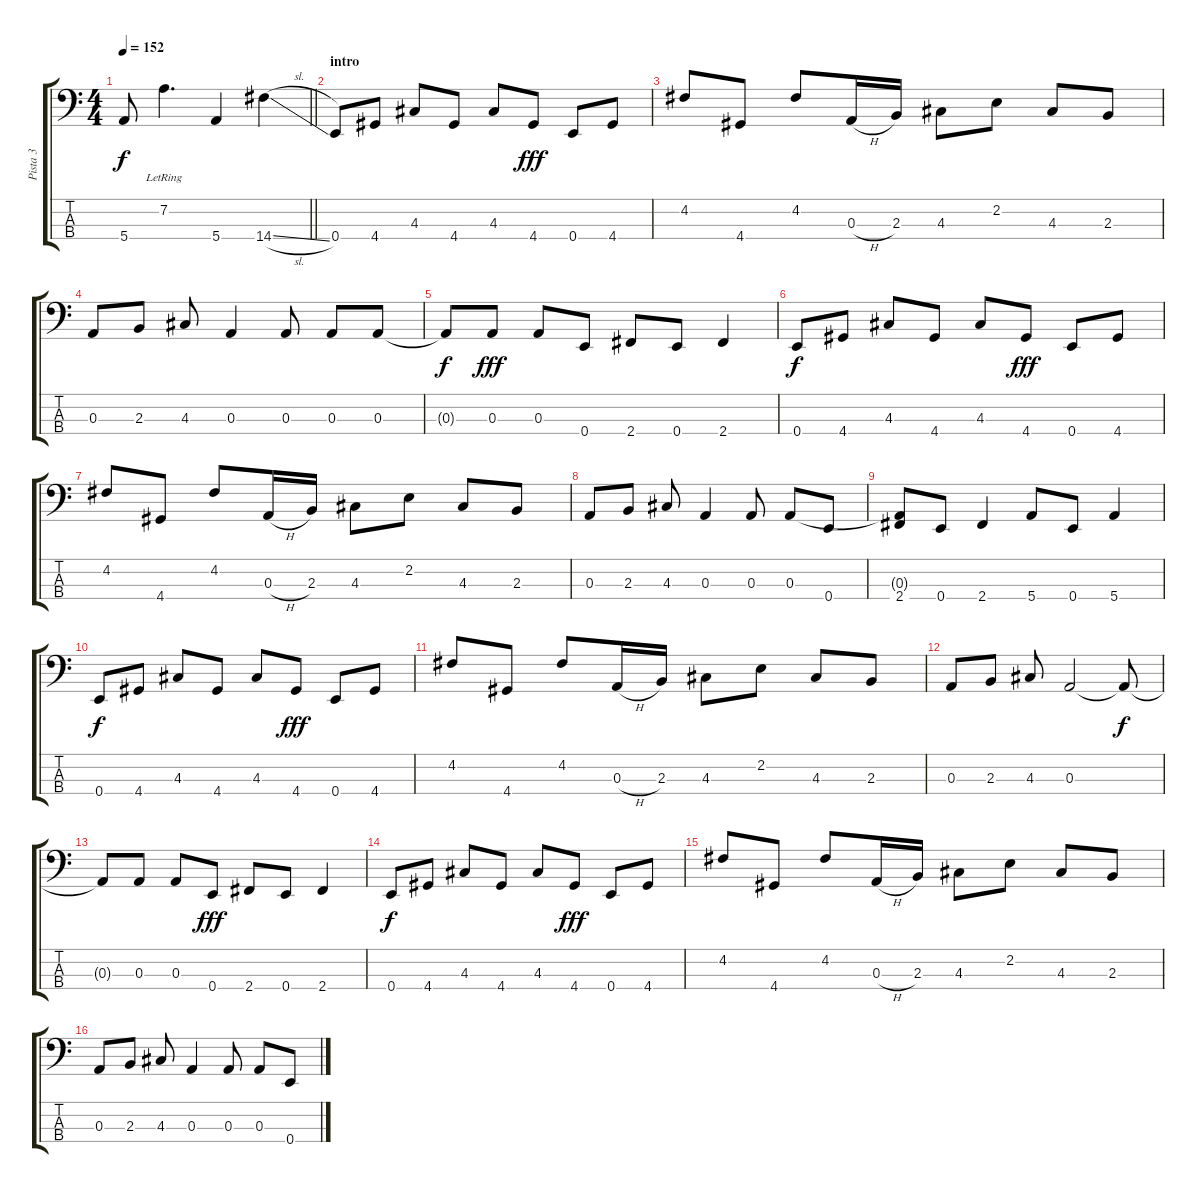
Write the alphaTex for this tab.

\track ("Pista 3" "Pista 3") {instrument electricbassfinger}
\staff {score tabs}
\tuning (G2 D2 A1 E1) {hide}
\ts (4 4)
\tempo 152
\clef f4
\barLineRight lightlight
\ks c
5.4{t}.8{dy f} 7.2{lr}.4{d} 5.4.4 14.4{sl}.4 |
\section ("" "intro")
0.4.8 4.4.8 4.3.8 4.4.8 4.3.8 4.4.8{dy fff} 0.4.8 4.4.8 |
4.2.8 4.4.8 4.2.8 0.3{h}.16 2.3.16 4.3.8 2.2.8 4.3.8 2.3.8 |
0.3.8 2.3.8 4.3.8 0.3.4 0.3.8 0.3.8 0.3.8 |
0.3{t}.8{dy f} 0.3.8{dy fff} 0.3.8 0.4.8 2.4.8 0.4.8 2.4.4 |
0.4.8{dy f} 4.4.8 4.3.8 4.4.8 4.3.8 4.4.8{dy fff} 0.4.8 4.4.8 |
4.2.8 4.4.8 4.2.8 0.3{h}.16 2.3.16 4.3.8 2.2.8 4.3.8 2.3.8 |
0.3.8 2.3.8 4.3.8 0.3.4 0.3.8 0.3.8 0.4.8 |
(0.3{t} 2.4).8 0.4.8 2.4.4 5.4.8 0.4.8 5.4.4 |
0.4.8{dy f} 4.4.8 4.3.8 4.4.8 4.3.8 4.4.8{dy fff} 0.4.8 4.4.8 |
4.2.8 4.4.8 4.2.8 0.3{h}.16 2.3.16 4.3.8 2.2.8 4.3.8 2.3.8 |
0.3.8 2.3.8 4.3.8 0.3.2 0.3{t}.8{dy f} |
0.3{t}.8 0.3.8 0.3.8 0.4.8{dy fff} 2.4.8 0.4.8 2.4.4 |
0.4.8{dy f} 4.4.8 4.3.8 4.4.8 4.3.8 4.4.8{dy fff} 0.4.8 4.4.8 |
4.2.8 4.4.8 4.2.8 0.3{h}.16 2.3.16 4.3.8 2.2.8 4.3.8 2.3.8 |
0.3.8 2.3.8 4.3.8 0.3.4 0.3.8 0.3.8 0.4.8
